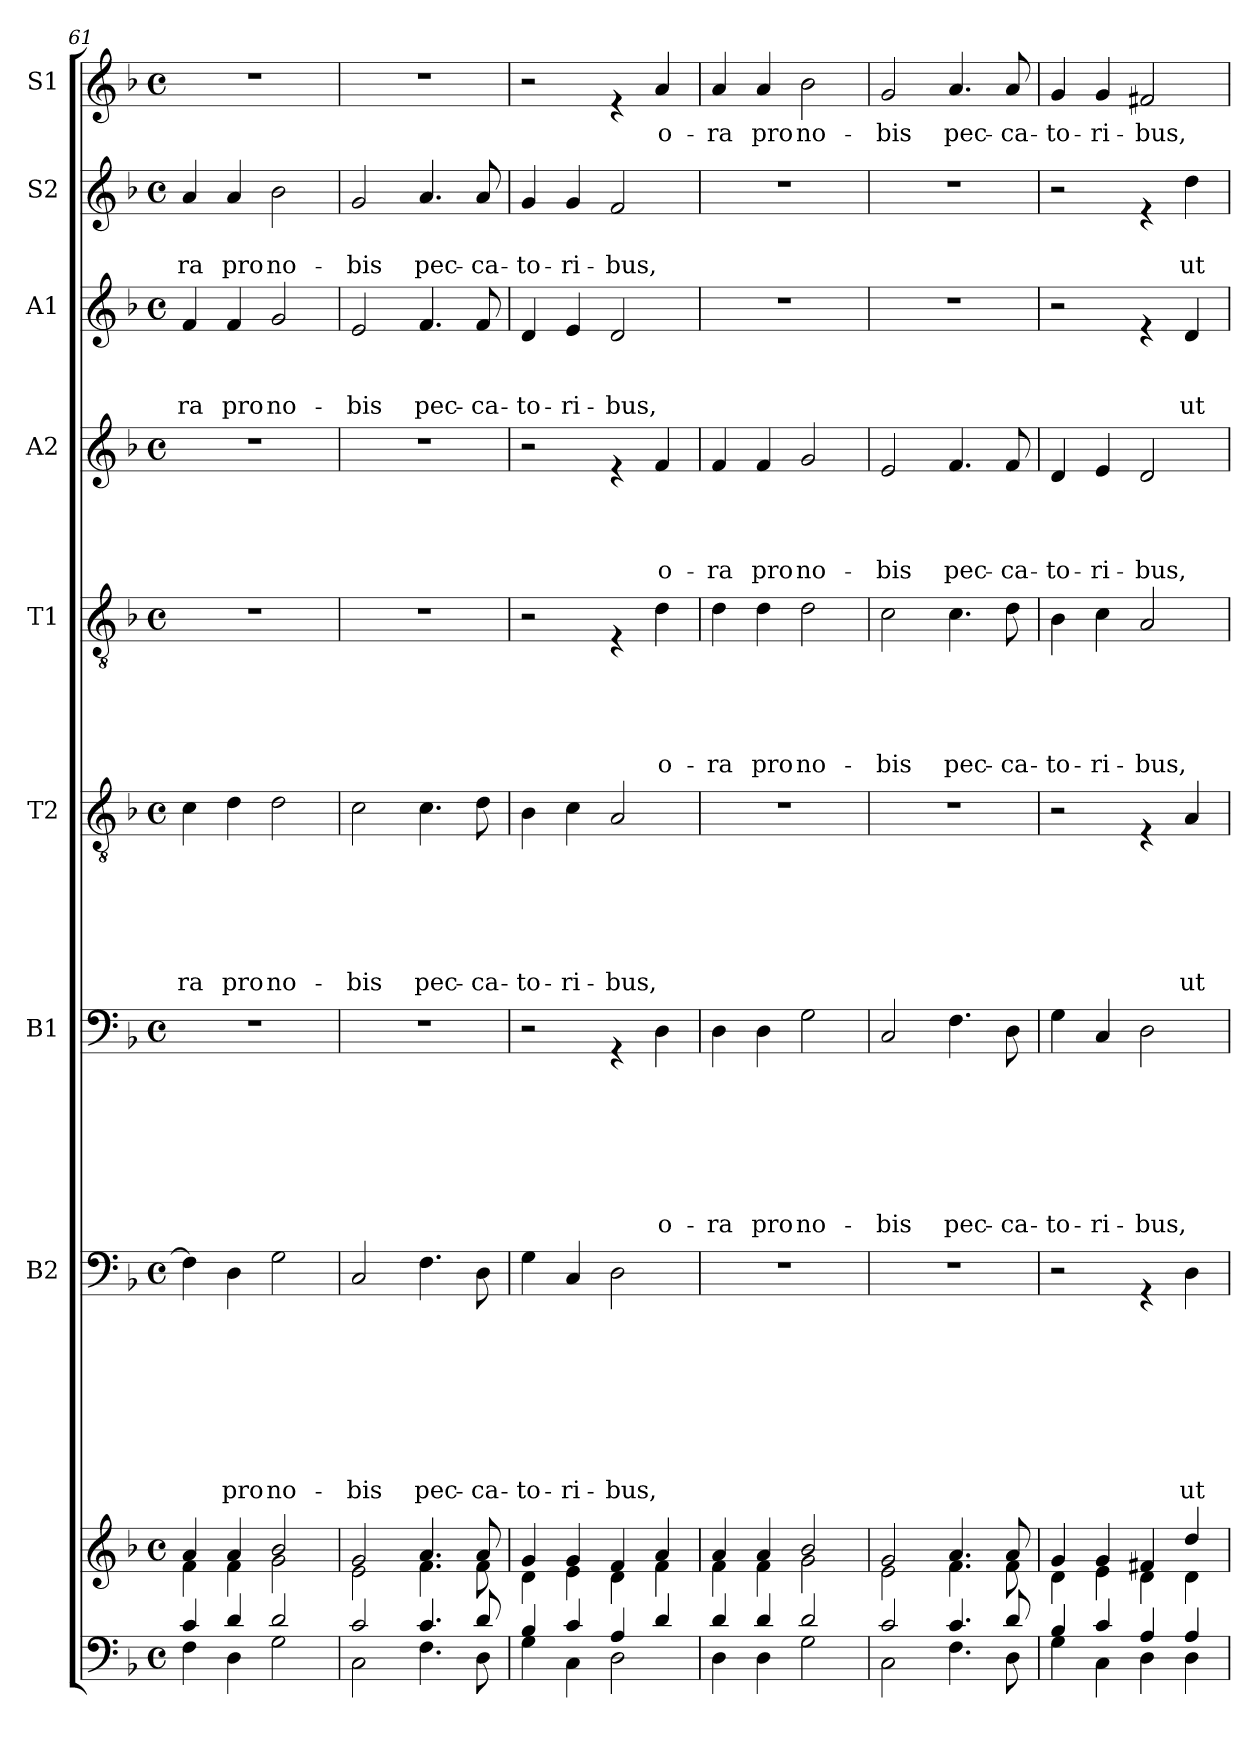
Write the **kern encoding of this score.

**kern	**kern	**kern	**text	**text	**text	**text	**text	**text	**text	**text	**kern	**text	**text	**text	**text	**text	**text	**text	**kern	**text	**text	**text	**text	**text	**text	**kern	**text	**text	**text	**text	**text	**kern	**text	**text	**text	**text	**kern	**text	**text	**text	**kern	**text	**text	**kern	**text
*part10	*part9	*part8	*part8	*part8	*part8	*part8	*part8	*part8	*part8	*part8	*part7	*part7	*part7	*part7	*part7	*part7	*part7	*part7	*part6	*part6	*part6	*part6	*part6	*part6	*part6	*part5	*part5	*part5	*part5	*part5	*part5	*part4	*part4	*part4	*part4	*part4	*part3	*part3	*part3	*part3	*part2	*part2	*part2	*part1	*part1
*staff10	*staff9	*staff8	*staff8	*staff8	*staff8	*staff8	*staff8	*staff8	*staff8	*staff8	*staff7	*staff7	*staff7	*staff7	*staff7	*staff7	*staff7	*staff7	*staff6	*staff6	*staff6	*staff6	*staff6	*staff6	*staff6	*staff5	*staff5	*staff5	*staff5	*staff5	*staff5	*staff4	*staff4	*staff4	*staff4	*staff4	*staff3	*staff3	*staff3	*staff3	*staff2	*staff2	*staff2	*staff1	*staff1
*	*	*I"B2	*	*	*	*	*	*	*	*	*I"B1	*	*	*	*	*	*	*	*I"T2	*	*	*	*	*	*	*I"T1	*	*	*	*	*	*I"A2	*	*	*	*	*I"A1	*	*	*	*I"S2	*	*	*I"S1	*
!!LO:PB:g=z
*clefF4	*clefG2	*clefF4	*	*	*	*	*	*	*	*	*clefF4	*	*	*	*	*	*	*	*clefGv2	*	*	*	*	*	*	*clefGv2	*	*	*	*	*	*clefG2	*	*	*	*	*clefG2	*	*	*	*clefG2	*	*	*clefG2	*
*k[b-]	*k[b-]	*k[b-]	*	*	*	*	*	*	*	*	*k[b-]	*	*	*	*	*	*	*	*k[b-]	*	*	*	*	*	*	*k[b-]	*	*	*	*	*	*k[b-]	*	*	*	*	*k[b-]	*	*	*	*k[b-]	*	*	*k[b-]	*
*F:	*F:	*F:	*	*	*	*	*	*	*	*	*F:	*	*	*	*	*	*	*	*F:	*	*	*	*	*	*	*F:	*	*	*	*	*	*F:	*	*	*	*	*F:	*	*	*	*F:	*	*	*F:	*
*M4/4	*M4/4	*M4/4	*	*	*	*	*	*	*	*	*M4/4	*	*	*	*	*	*	*	*M4/4	*	*	*	*	*	*	*M4/4	*	*	*	*	*	*M4/4	*	*	*	*	*M4/4	*	*	*	*M4/4	*	*	*M4/4	*
*met(c)	*met(c)	*met(c)	*	*	*	*	*	*	*	*	*met(c)	*	*	*	*	*	*	*	*met(c)	*	*	*	*	*	*	*met(c)	*	*	*	*	*	*met(c)	*	*	*	*	*met(c)	*	*	*	*met(c)	*	*	*met(c)	*
=61	=61	=61	=61	=61	=61	=61	=61	=61	=61	=61	=61	=61	=61	=61	=61	=61	=61	=61	=61	=61	=61	=61	=61	=61	=61	=61	=61	=61	=61	=61	=61	=61	=61	=61	=61	=61	=61	=61	=61	=61	=61	=61	=61	=61	=61
*^	*^	*	*	*	*	*	*	*	*	*	*	*	*	*	*	*	*	*	*	*	*	*	*	*	*	*	*	*	*	*	*	*	*	*	*	*	*	*	*	*	*	*	*	*	*
!	!	!	!	!	!	!	!	!	!	!	!	!	!	!	!	!	!	!	!	!	!	!	!	!	!	!	!LO:LY:b	!	!	!	!	!	!	!	!	!	!	!	!	!	!	!LO:LY:b	!	!	!LO:LY:b	!	!
4c/	4F\	4a/	4f\	4F\]	.	.	.	.	.	.	.	.	1r	.	.	.	.	.	.	.	4c\	.	.	.	.	.	-ra	1r	.	.	.	.	.	1r	.	.	.	.	4f/	.	.	-ra	4a/	.	-ra	1r	.
!	!	!	!	!	!	!	!	!	!	!	!	!LO:LY:b	!	!	!	!	!	!	!	!	!	!	!	!	!	!	!LO:LY:b	!	!	!	!	!	!	!	!	!	!	!	!	!	!	!LO:LY:b	!	!	!LO:LY:b	!	!
4d/	4D\	4a/	4f\	4D\	.	.	.	.	.	.	.	pro	.	.	.	.	.	.	.	.	4d\	.	.	.	.	.	pro	.	.	.	.	.	.	.	.	.	.	.	4f/	.	.	pro	4a/	.	pro	.	.
!	!	!	!	!	!	!	!	!	!	!	!	!LO:LY:b	!	!	!	!	!	!	!	!	!	!	!	!	!	!	!LO:LY:b	!	!	!	!	!	!	!	!	!	!	!	!	!	!	!LO:LY:b	!	!	!LO:LY:b	!	!
2d/	2G\	2b-/	2g\	2G\	.	.	.	.	.	.	.	no-	.	.	.	.	.	.	.	.	2d\	.	.	.	.	.	no-	.	.	.	.	.	.	.	.	.	.	.	2g/	.	.	no-	2b-\	.	no-	.	.
=62	=62	=62	=62	=62	=62	=62	=62	=62	=62	=62	=62	=62	=62	=62	=62	=62	=62	=62	=62	=62	=62	=62	=62	=62	=62	=62	=62	=62	=62	=62	=62	=62	=62	=62	=62	=62	=62	=62	=62	=62	=62	=62	=62	=62	=62	=62	=62
!	!	!	!	!	!	!	!	!	!	!	!	!LO:LY:b	!	!	!	!	!	!	!	!	!	!	!	!	!	!	!LO:LY:b	!	!	!	!	!	!	!	!	!	!	!	!	!	!	!LO:LY:b	!	!	!LO:LY:b	!	!
2c/	2C\	2g/	2e\	2C/	.	.	.	.	.	.	.	-bis	1r	.	.	.	.	.	.	.	2c\	.	.	.	.	.	-bis	1r	.	.	.	.	.	1r	.	.	.	.	2e/	.	.	-bis	2g/	.	-bis	1r	.
!	!	!	!	!	!	!	!	!	!	!	!	!LO:LY:b	!	!	!	!	!	!	!	!	!	!	!	!	!	!	!LO:LY:b	!	!	!	!	!	!	!	!	!	!	!	!	!	!	!LO:LY:b	!	!	!LO:LY:b	!	!
4.c/	4.F\	4.a/	4.f\	4.F\	.	.	.	.	.	.	.	pec-	.	.	.	.	.	.	.	.	4.c\	.	.	.	.	.	pec-	.	.	.	.	.	.	.	.	.	.	.	4.f/	.	.	pec-	4.a/	.	pec-	.	.
!	!	!	!	!	!	!	!	!	!	!	!	!LO:LY:b	!	!	!	!	!	!	!	!	!	!	!	!	!	!	!LO:LY:b	!	!	!	!	!	!	!	!	!	!	!	!	!	!	!LO:LY:b	!	!	!LO:LY:b	!	!
8d/	8D\	8a/	8f\	8D\	.	.	.	.	.	.	.	-ca-	.	.	.	.	.	.	.	.	8d\	.	.	.	.	.	-ca-	.	.	.	.	.	.	.	.	.	.	.	8f/	.	.	-ca-	8a/	.	-ca-	.	.
=63	=63	=63	=63	=63	=63	=63	=63	=63	=63	=63	=63	=63	=63	=63	=63	=63	=63	=63	=63	=63	=63	=63	=63	=63	=63	=63	=63	=63	=63	=63	=63	=63	=63	=63	=63	=63	=63	=63	=63	=63	=63	=63	=63	=63	=63	=63	=63
!	!	!	!	!	!	!	!	!	!	!	!	!LO:LY:b	!	!	!	!	!	!	!	!	!	!	!	!	!	!	!LO:LY:b	!	!	!	!	!	!	!	!	!	!	!	!	!	!	!LO:LY:b	!	!	!LO:LY:b	!	!
4B-/	4G\	4g/	4d\	4G\	.	.	.	.	.	.	.	-to-	2r	.	.	.	.	.	.	.	4B-\	.	.	.	.	.	-to-	2r	.	.	.	.	.	2r	.	.	.	.	4d/	.	.	-to-	4g/	.	-to-	2r	.
!	!	!	!	!	!	!	!	!	!	!	!	!LO:LY:b	!	!	!	!	!	!	!	!	!	!	!	!	!	!	!LO:LY:b	!	!	!	!	!	!	!	!	!	!	!	!	!	!	!LO:LY:b	!	!	!LO:LY:b	!	!
4c/	4C\	4g/	4e\	4C/	.	.	.	.	.	.	.	-ri-	.	.	.	.	.	.	.	.	4c\	.	.	.	.	.	-ri-	.	.	.	.	.	.	.	.	.	.	.	4e/	.	.	-ri-	4g/	.	-ri-	.	.
!	!	!	!	!	!	!	!	!	!	!	!	!LO:LY:b	!	!	!	!	!	!	!	!	!	!	!	!	!	!	!LO:LY:b	!	!	!	!	!	!	!	!	!	!	!	!	!	!	!LO:LY:b	!	!	!LO:LY:b	!	!
4A/	2D\	4f/	4d\	2D\	.	.	.	.	.	.	.	-bus,	4rGG	.	.	.	.	.	.	.	2A/	.	.	.	.	.	-bus,	4rE	.	.	.	.	.	4re	.	.	.	.	2d/	.	.	-bus,	2f/	.	-bus,	4re	.
!	!	!	!	!	!	!	!	!	!	!	!	!	!	!	!	!	!	!	!	!LO:LY:b	!	!	!	!	!	!	!	!	!	!	!	!	!LO:LY:b	!	!	!	!	!LO:LY:b	!	!	!	!	!	!	!	!	!LO:LY:b
4d/	.	4a/	4f\	.	.	.	.	.	.	.	.	.	4D\	.	.	.	.	.	.	o-	.	.	.	.	.	.	.	4d\	.	.	.	.	o-	4f/	.	.	.	o-	.	.	.	.	.	.	.	4a/	o-
=64	=64	=64	=64	=64	=64	=64	=64	=64	=64	=64	=64	=64	=64	=64	=64	=64	=64	=64	=64	=64	=64	=64	=64	=64	=64	=64	=64	=64	=64	=64	=64	=64	=64	=64	=64	=64	=64	=64	=64	=64	=64	=64	=64	=64	=64	=64	=64
!	!	!	!	!	!	!	!	!	!	!	!	!	!	!	!	!	!	!	!	!LO:LY:b	!	!	!	!	!	!	!	!	!	!	!	!	!LO:LY:b	!	!	!	!	!LO:LY:b	!	!	!	!	!	!	!	!	!LO:LY:b
4d/	4D\	4a/	4f\	1r	.	.	.	.	.	.	.	.	4D\	.	.	.	.	.	.	-ra	1r	.	.	.	.	.	.	4d\	.	.	.	.	-ra	4f/	.	.	.	-ra	1r	.	.	.	1r	.	.	4a/	-ra
!	!	!	!	!	!	!	!	!	!	!	!	!	!	!	!	!	!	!	!	!LO:LY:b	!	!	!	!	!	!	!	!	!	!	!	!	!LO:LY:b	!	!	!	!	!LO:LY:b	!	!	!	!	!	!	!	!	!LO:LY:b
4d/	4D\	4a/	4f\	.	.	.	.	.	.	.	.	.	4D\	.	.	.	.	.	.	pro	.	.	.	.	.	.	.	4d\	.	.	.	.	pro	4f/	.	.	.	pro	.	.	.	.	.	.	.	4a/	pro
!	!	!	!	!	!	!	!	!	!	!	!	!	!	!	!	!	!	!	!	!LO:LY:b	!	!	!	!	!	!	!	!	!	!	!	!	!LO:LY:b	!	!	!	!	!LO:LY:b	!	!	!	!	!	!	!	!	!LO:LY:b
2d/	2G\	2b-/	2g\	.	.	.	.	.	.	.	.	.	2G\	.	.	.	.	.	.	no-	.	.	.	.	.	.	.	2d\	.	.	.	.	no-	2g/	.	.	.	no-	.	.	.	.	.	.	.	2b-\	no-
!!LO:PB:g=z
=65	=65	=65	=65	=65	=65	=65	=65	=65	=65	=65	=65	=65	=65	=65	=65	=65	=65	=65	=65	=65	=65	=65	=65	=65	=65	=65	=65	=65	=65	=65	=65	=65	=65	=65	=65	=65	=65	=65	=65	=65	=65	=65	=65	=65	=65	=65	=65
!	!	!	!	!	!	!	!	!	!	!	!	!	!	!	!	!	!	!	!	!LO:LY:b	!	!	!	!	!	!	!	!	!	!	!	!	!LO:LY:b	!	!	!	!	!LO:LY:b	!	!	!	!	!	!	!	!	!LO:LY:b
2c/	2C\	2g/	2e\	1r	.	.	.	.	.	.	.	.	2C/	.	.	.	.	.	.	-bis	1r	.	.	.	.	.	.	2c\	.	.	.	.	-bis	2e/	.	.	.	-bis	1r	.	.	.	1r	.	.	2g/	-bis
!	!	!	!	!	!	!	!	!	!	!	!	!	!	!	!	!	!	!	!	!LO:LY:b	!	!	!	!	!	!	!	!	!	!	!	!	!LO:LY:b	!	!	!	!	!LO:LY:b	!	!	!	!	!	!	!	!	!LO:LY:b
4.c/	4.F\	4.a/	4.f\	.	.	.	.	.	.	.	.	.	4.F\	.	.	.	.	.	.	pec-	.	.	.	.	.	.	.	4.c\	.	.	.	.	pec-	4.f/	.	.	.	pec-	.	.	.	.	.	.	.	4.a/	pec-
!	!	!	!	!	!	!	!	!	!	!	!	!	!	!	!	!	!	!	!	!LO:LY:b	!	!	!	!	!	!	!	!	!	!	!	!	!LO:LY:b	!	!	!	!	!LO:LY:b	!	!	!	!	!	!	!	!	!LO:LY:b
8d/	8D\	8a/	8f\	.	.	.	.	.	.	.	.	.	8D\	.	.	.	.	.	.	-ca-	.	.	.	.	.	.	.	8d\	.	.	.	.	-ca-	8f/	.	.	.	-ca-	.	.	.	.	.	.	.	8a/	-ca-
=66	=66	=66	=66	=66	=66	=66	=66	=66	=66	=66	=66	=66	=66	=66	=66	=66	=66	=66	=66	=66	=66	=66	=66	=66	=66	=66	=66	=66	=66	=66	=66	=66	=66	=66	=66	=66	=66	=66	=66	=66	=66	=66	=66	=66	=66	=66	=66
!	!	!	!	!	!	!	!	!	!	!	!	!	!	!	!	!	!	!	!	!LO:LY:b	!	!	!	!	!	!	!	!	!	!	!	!	!LO:LY:b	!	!	!	!	!LO:LY:b	!	!	!	!	!	!	!	!	!LO:LY:b
4B-/	4G\	4g/	4d\	2r	.	.	.	.	.	.	.	.	4G\	.	.	.	.	.	.	-to-	2r	.	.	.	.	.	.	4B-\	.	.	.	.	-to-	4d/	.	.	.	-to-	2r	.	.	.	2r	.	.	4g/	-to-
!	!	!	!	!	!	!	!	!	!	!	!	!	!	!	!	!	!	!	!	!LO:LY:b	!	!	!	!	!	!	!	!	!	!	!	!	!LO:LY:b	!	!	!	!	!LO:LY:b	!	!	!	!	!	!	!	!	!LO:LY:b
4c/	4C\	4g/	4e\	.	.	.	.	.	.	.	.	.	4C/	.	.	.	.	.	.	-ri-	.	.	.	.	.	.	.	4c\	.	.	.	.	-ri-	4e/	.	.	.	-ri-	.	.	.	.	.	.	.	4g/	-ri-
!	!	!	!	!	!	!	!	!	!	!	!	!	!	!	!	!	!	!	!	!LO:LY:b	!	!	!	!	!	!	!	!	!	!	!	!	!LO:LY:b	!	!	!	!	!LO:LY:b	!	!	!	!	!	!	!	!	!LO:LY:b
4A/	4D\	4f#X/	4d\	4rGG	.	.	.	.	.	.	.	.	2D\	.	.	.	.	.	.	-bus,	4rE	.	.	.	.	.	.	2A/	.	.	.	.	-bus,	2d/	.	.	.	-bus,	4re	.	.	.	4re	.	.	2f#X/	-bus,
!	!	!	!	!	!	!	!	!	!	!	!	!LO:LY:b	!	!	!	!	!	!	!	!	!	!	!	!	!	!	!LO:LY:b	!	!	!	!	!	!	!	!	!	!	!	!	!	!	!LO:LY:b	!	!	!LO:LY:b	!	!
4A/	4D\	4dd/	4d\	4D\	.	.	.	.	.	.	.	ut	.	.	.	.	.	.	.	.	4A/	.	.	.	.	.	ut	.	.	.	.	.	.	.	.	.	.	.	4d/	.	.	ut	4dd\	.	ut	.	.
*v	*v	*	*	*	*	*	*	*	*	*	*	*	*	*	*	*	*	*	*	*	*	*	*	*	*	*	*	*	*	*	*	*	*	*	*	*	*	*	*	*	*	*	*	*	*	*	*
*	*v	*v	*	*	*	*	*	*	*	*	*	*	*	*	*	*	*	*	*	*	*	*	*	*	*	*	*	*	*	*	*	*	*	*	*	*	*	*	*	*	*	*	*	*	*	*
=	=	=	=	=	=	=	=	=	=	=	=	=	=	=	=	=	=	=	=	=	=	=	=	=	=	=	=	=	=	=	=	=	=	=	=	=	=	=	=	=	=	=	=	=	=
*-	*-	*-	*-	*-	*-	*-	*-	*-	*-	*-	*-	*-	*-	*-	*-	*-	*-	*-	*-	*-	*-	*-	*-	*-	*-	*-	*-	*-	*-	*-	*-	*-	*-	*-	*-	*-	*-	*-	*-	*-	*-	*-	*-	*-	*-
